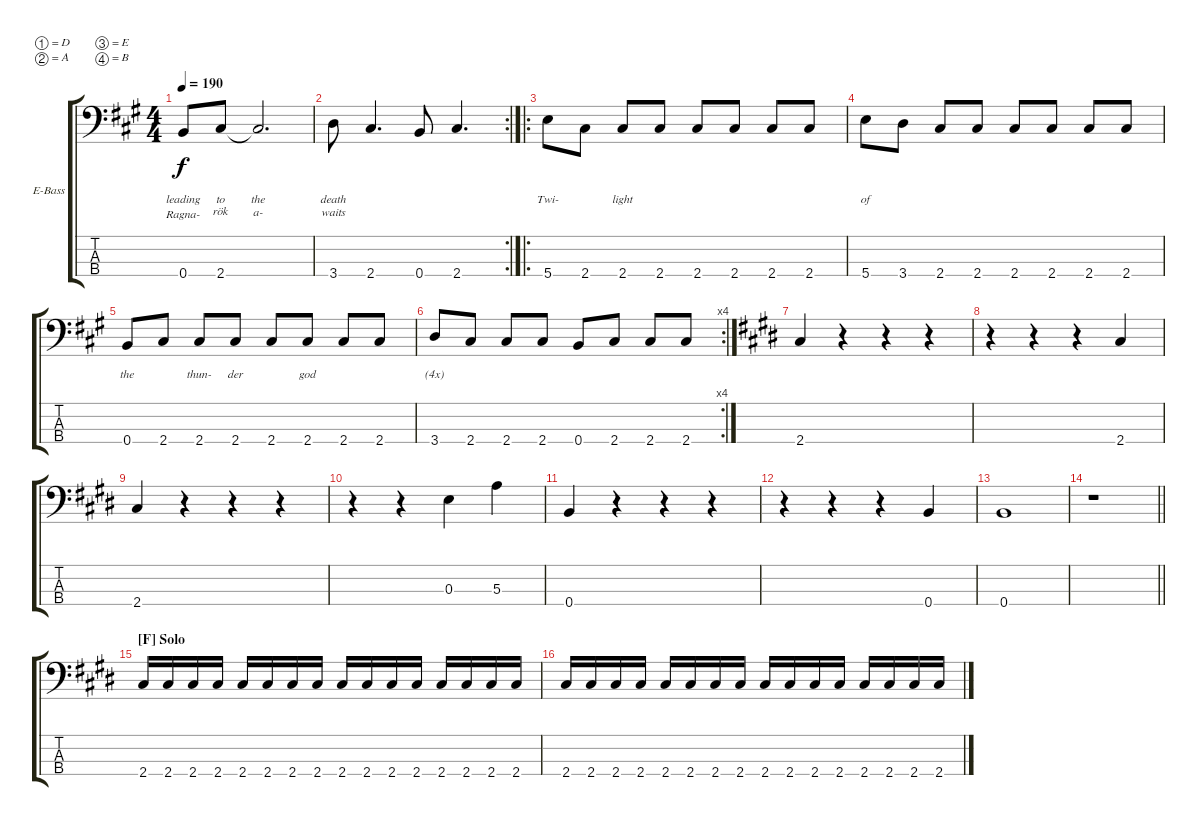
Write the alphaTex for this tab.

\bracketExtendMode groupsimilarinstruments
\firstSystemTrackNameOrientation horizontal
\otherSystemsTrackNameOrientation horizontal
\track ("Bass" "E-Bass") {instrument electricbasspick}
\staff {score tabs}
\tuning (D3 A2 E1 B0)
\ts (4 4)
\tempo 190
\clef f4
\ks f#minor
0.4.8{ot 8vb lyrics (0 "") lyrics (1 "") lyrics (2 "") lyrics (3 "leading") lyrics (4 "Ragna-") dy f} 2.4.8{ot 8vb lyrics (0 "") lyrics (1 "") lyrics (2 "") lyrics (3 "to") lyrics (4 "rök")} 2.4{t}.2{d ot 8vb lyrics (0 "") lyrics (1 "") lyrics (2 "") lyrics (3 "the") lyrics (4 "a-")} |
\rc 2
3.4.8{ot 8vb lyrics (0 "") lyrics (1 "") lyrics (2 "") lyrics (3 "death") lyrics (4 "waits")} 2.4.4{d ot 8vb lyrics (0 "") lyrics (1 "") lyrics (2 "") lyrics (3 "") lyrics (4 "")} 0.4.8{ot 8vb lyrics (0 "") lyrics (1 "") lyrics (2 "") lyrics (3 "") lyrics (4 "")} 2.4.4{d ot 8vb lyrics (0 "") lyrics (1 "") lyrics (2 "") lyrics (3 "") lyrics (4 "")} |
\ro
5.4.8{ot 8vb lyrics (0 "") lyrics (1 "") lyrics (2 "") lyrics (3 "Twi-") lyrics (4 "")} 2.4.8{ot 8vb lyrics (0 "") lyrics (1 "") lyrics (2 "") lyrics (3 "") lyrics (4 "")} 2.4.8{ot 8vb lyrics (0 "") lyrics (1 "") lyrics (2 "") lyrics (3 "light") lyrics (4 "")} 2.4.8{ot 8vb lyrics (0 "") lyrics (1 "") lyrics (2 "") lyrics (3 "") lyrics (4 "")} 2.4.8{ot 8vb lyrics (0 "") lyrics (1 "") lyrics (2 "") lyrics (3 "") lyrics (4 "")} 2.4.8{ot 8vb lyrics (0 "") lyrics (1 "") lyrics (2 "") lyrics (3 "") lyrics (4 "")} 2.4.8{ot 8vb lyrics (0 "") lyrics (1 "") lyrics (2 "") lyrics (3 "") lyrics (4 "")} 2.4.8{ot 8vb lyrics (0 "") lyrics (1 "") lyrics (2 "") lyrics (3 "") lyrics (4 "")} |
5.4.8{ot 8vb lyrics (0 "") lyrics (1 "") lyrics (2 "") lyrics (3 "of") lyrics (4 "")} 3.4.8{ot 8vb lyrics (0 "") lyrics (1 "") lyrics (2 "") lyrics (3 "") lyrics (4 "")} 2.4.8{ot 8vb lyrics (0 "") lyrics (1 "") lyrics (2 "") lyrics (3 "") lyrics (4 "")} 2.4.8{ot 8vb lyrics (0 "") lyrics (1 "") lyrics (2 "") lyrics (3 "") lyrics (4 "")} 2.4.8{ot 8vb lyrics (0 "") lyrics (1 "") lyrics (2 "") lyrics (3 "") lyrics (4 "")} 2.4.8{ot 8vb lyrics (0 "") lyrics (1 "") lyrics (2 "") lyrics (3 "") lyrics (4 "")} 2.4.8{ot 8vb lyrics (0 "") lyrics (1 "") lyrics (2 "") lyrics (3 "") lyrics (4 "")} 2.4.8{ot 8vb lyrics (0 "") lyrics (1 "") lyrics (2 "") lyrics (3 "") lyrics (4 "")} |
0.4.8{ot 8vb lyrics (0 "") lyrics (1 "") lyrics (2 "") lyrics (3 "the") lyrics (4 "")} 2.4.8{ot 8vb lyrics (0 "") lyrics (1 "") lyrics (2 "") lyrics (3 "") lyrics (4 "")} 2.4.8{ot 8vb lyrics (0 "") lyrics (1 "") lyrics (2 "") lyrics (3 "thun-") lyrics (4 "")} 2.4.8{ot 8vb lyrics (0 "") lyrics (1 "") lyrics (2 "") lyrics (3 "der") lyrics (4 "")} 2.4.8{ot 8vb lyrics (0 "") lyrics (1 "") lyrics (2 "") lyrics (3 "") lyrics (4 "")} 2.4.8{ot 8vb lyrics (0 "") lyrics (1 "") lyrics (2 "") lyrics (3 "god") lyrics (4 "")} 2.4.8{ot 8vb lyrics (0 "") lyrics (1 "") lyrics (2 "") lyrics (3 "") lyrics (4 "")} 2.4.8{ot 8vb lyrics (0 "") lyrics (1 "") lyrics (2 "") lyrics (3 "") lyrics (4 "")} |
\rc 4
3.4.8{ot 8vb lyrics (0 "") lyrics (1 "") lyrics (2 "") lyrics (3 "(4x)") lyrics (4 "")} 2.4.8{ot 8vb lyrics (0 "") lyrics (1 "") lyrics (2 "") lyrics (3 "") lyrics (4 "")} 2.4.8{ot 8vb lyrics (0 "") lyrics (1 "") lyrics (2 "") lyrics (3 "") lyrics (4 "")} 2.4.8{ot 8vb lyrics (0 "") lyrics (1 "") lyrics (2 "") lyrics (3 "") lyrics (4 "")} 0.4.8{ot 8vb lyrics (0 "") lyrics (1 "") lyrics (2 "") lyrics (3 "") lyrics (4 "")} 2.4.8{ot 8vb lyrics (0 "") lyrics (1 "") lyrics (2 "") lyrics (3 "") lyrics (4 "")} 2.4.8{ot 8vb lyrics (0 "") lyrics (1 "") lyrics (2 "") lyrics (3 "") lyrics (4 "")} 2.4.8{ot 8vb lyrics (0 "") lyrics (1 "") lyrics (2 "") lyrics (3 "") lyrics (4 "")} |
\ks c#minor
2.4.4{ot 8vb lyrics (0 "") lyrics (1 "") lyrics (2 "") lyrics (3 "") lyrics (4 "")} r.4 r.4 r.4 |
r.4 r.4 r.4 2.4.4{ot 8vb lyrics (0 "") lyrics (1 "") lyrics (2 "") lyrics (3 "") lyrics (4 "")} |
2.4.4{ot 8vb lyrics (0 "") lyrics (1 "") lyrics (2 "") lyrics (3 "") lyrics (4 "")} r.4 r.4 r.4 |
r.4 r.4 0.3.4{ot 8vb lyrics (0 "") lyrics (1 "") lyrics (2 "") lyrics (3 "") lyrics (4 "")} 5.3.4{ot 8vb lyrics (0 "") lyrics (1 "") lyrics (2 "") lyrics (3 "") lyrics (4 "")} |
0.4.4{ot 8vb lyrics (0 "") lyrics (1 "") lyrics (2 "") lyrics (3 "") lyrics (4 "")} r.4 r.4 r.4 |
r.4 r.4 r.4 0.4.4{ot 8vb lyrics (0 "") lyrics (1 "") lyrics (2 "") lyrics (3 "") lyrics (4 "")} |
0.4.1{ot 8vb lyrics (0 "") lyrics (1 "") lyrics (2 "") lyrics (3 "") lyrics (4 "")} |
\barLineRight lightlight
r.1 |
\section ("F" "Solo")
2.4.16{ot 8vb lyrics (0 "") lyrics (1 "") lyrics (2 "") lyrics (3 "") lyrics (4 "")} 2.4.16{ot 8vb lyrics (0 "") lyrics (1 "") lyrics (2 "") lyrics (3 "") lyrics (4 "")} 2.4.16{ot 8vb lyrics (0 "") lyrics (1 "") lyrics (2 "") lyrics (3 "") lyrics (4 "")} 2.4.16{ot 8vb lyrics (0 "") lyrics (1 "") lyrics (2 "") lyrics (3 "") lyrics (4 "")} 2.4.16{ot 8vb lyrics (0 "") lyrics (1 "") lyrics (2 "") lyrics (3 "") lyrics (4 "")} 2.4.16{ot 8vb lyrics (0 "") lyrics (1 "") lyrics (2 "") lyrics (3 "") lyrics (4 "")} 2.4.16{ot 8vb lyrics (0 "") lyrics (1 "") lyrics (2 "") lyrics (3 "") lyrics (4 "")} 2.4.16{ot 8vb lyrics (0 "") lyrics (1 "") lyrics (2 "") lyrics (3 "") lyrics (4 "")} 2.4.16{ot 8vb lyrics (0 "") lyrics (1 "") lyrics (2 "") lyrics (3 "") lyrics (4 "")} 2.4.16{ot 8vb lyrics (0 "") lyrics (1 "") lyrics (2 "") lyrics (3 "") lyrics (4 "")} 2.4.16{ot 8vb lyrics (0 "") lyrics (1 "") lyrics (2 "") lyrics (3 "") lyrics (4 "")} 2.4.16{ot 8vb lyrics (0 "") lyrics (1 "") lyrics (2 "") lyrics (3 "") lyrics (4 "")} 2.4.16{ot 8vb lyrics (0 "") lyrics (1 "") lyrics (2 "") lyrics (3 "") lyrics (4 "")} 2.4.16{ot 8vb lyrics (0 "") lyrics (1 "") lyrics (2 "") lyrics (3 "") lyrics (4 "")} 2.4.16{ot 8vb lyrics (0 "") lyrics (1 "") lyrics (2 "") lyrics (3 "") lyrics (4 "")} 2.4.16{ot 8vb lyrics (0 "") lyrics (1 "") lyrics (2 "") lyrics (3 "") lyrics (4 "")} |
2.4.16{ot 8vb lyrics (0 "") lyrics (1 "") lyrics (2 "") lyrics (3 "") lyrics (4 "")} 2.4.16{ot 8vb lyrics (0 "") lyrics (1 "") lyrics (2 "") lyrics (3 "") lyrics (4 "")} 2.4.16{ot 8vb lyrics (0 "") lyrics (1 "") lyrics (2 "") lyrics (3 "") lyrics (4 "")} 2.4.16{ot 8vb lyrics (0 "") lyrics (1 "") lyrics (2 "") lyrics (3 "") lyrics (4 "")} 2.4.16{ot 8vb lyrics (0 "") lyrics (1 "") lyrics (2 "") lyrics (3 "") lyrics (4 "")} 2.4.16{ot 8vb lyrics (0 "") lyrics (1 "") lyrics (2 "") lyrics (3 "") lyrics (4 "")} 2.4.16{ot 8vb lyrics (0 "") lyrics (1 "") lyrics (2 "") lyrics (3 "") lyrics (4 "")} 2.4.16{ot 8vb lyrics (0 "") lyrics (1 "") lyrics (2 "") lyrics (3 "") lyrics (4 "")} 2.4.16{ot 8vb lyrics (0 "") lyrics (1 "") lyrics (2 "") lyrics (3 "") lyrics (4 "")} 2.4.16{ot 8vb lyrics (0 "") lyrics (1 "") lyrics (2 "") lyrics (3 "") lyrics (4 "")} 2.4.16{ot 8vb lyrics (0 "") lyrics (1 "") lyrics (2 "") lyrics (3 "") lyrics (4 "")} 2.4.16{ot 8vb lyrics (0 "") lyrics (1 "") lyrics (2 "") lyrics (3 "") lyrics (4 "")} 2.4.16{ot 8vb lyrics (0 "") lyrics (1 "") lyrics (2 "") lyrics (3 "") lyrics (4 "")} 2.4.16{ot 8vb lyrics (0 "") lyrics (1 "") lyrics (2 "") lyrics (3 "") lyrics (4 "")} 2.4.16{ot 8vb lyrics (0 "") lyrics (1 "") lyrics (2 "") lyrics (3 "") lyrics (4 "")} 2.4.16{ot 8vb lyrics (0 "") lyrics (1 "") lyrics (2 "") lyrics (3 "") lyrics (4 "")}
